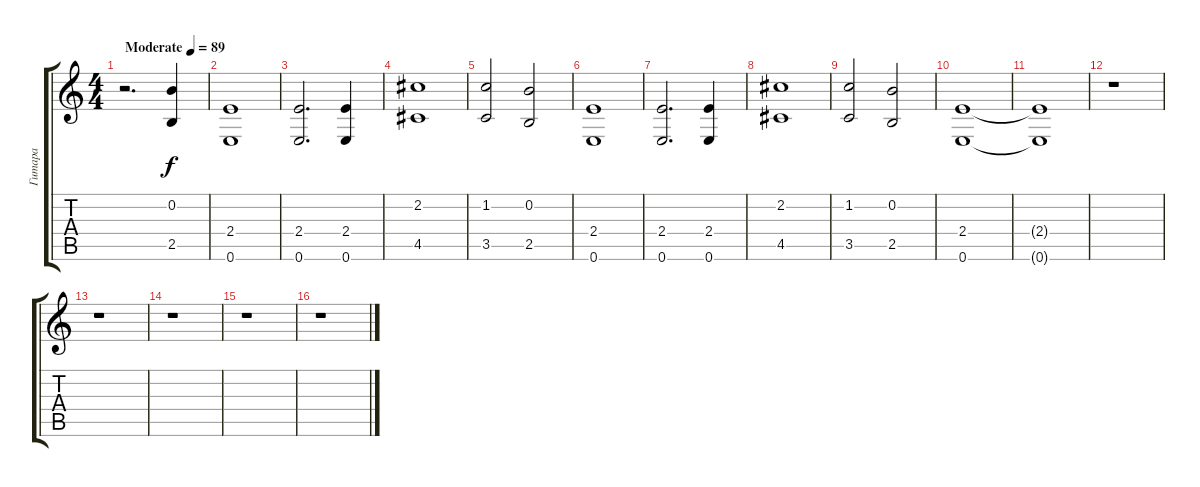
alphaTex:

\track ("Гитара" "Гитара") {instrument distortionguitar}
\staff {score tabs}
\tuning (E4 B3 G3 D3 A2 E2) {hide}
\ts (4 4)
\tempo (89 "Moderate")
\clef g2
\ks c
r.2{d dy f instrument distortionguitar} (0.2 2.5).4 |
(2.4 0.6).1 |
(2.4 0.6).2{d} (2.4 0.6).4 |
(2.2 4.5).1 |
(1.2 3.5).2 (0.2 2.5).2 |
(2.4 0.6).1 |
(2.4 0.6).2{d} (2.4 0.6).4 |
(2.2 4.5).1 |
(1.2 3.5).2 (0.2 2.5).2 |
(2.4 0.6).1 |
(2.4{t} 0.6{t}).1 |
r.1 |
r.1 |
r.1 |
r.1 |
r.1
